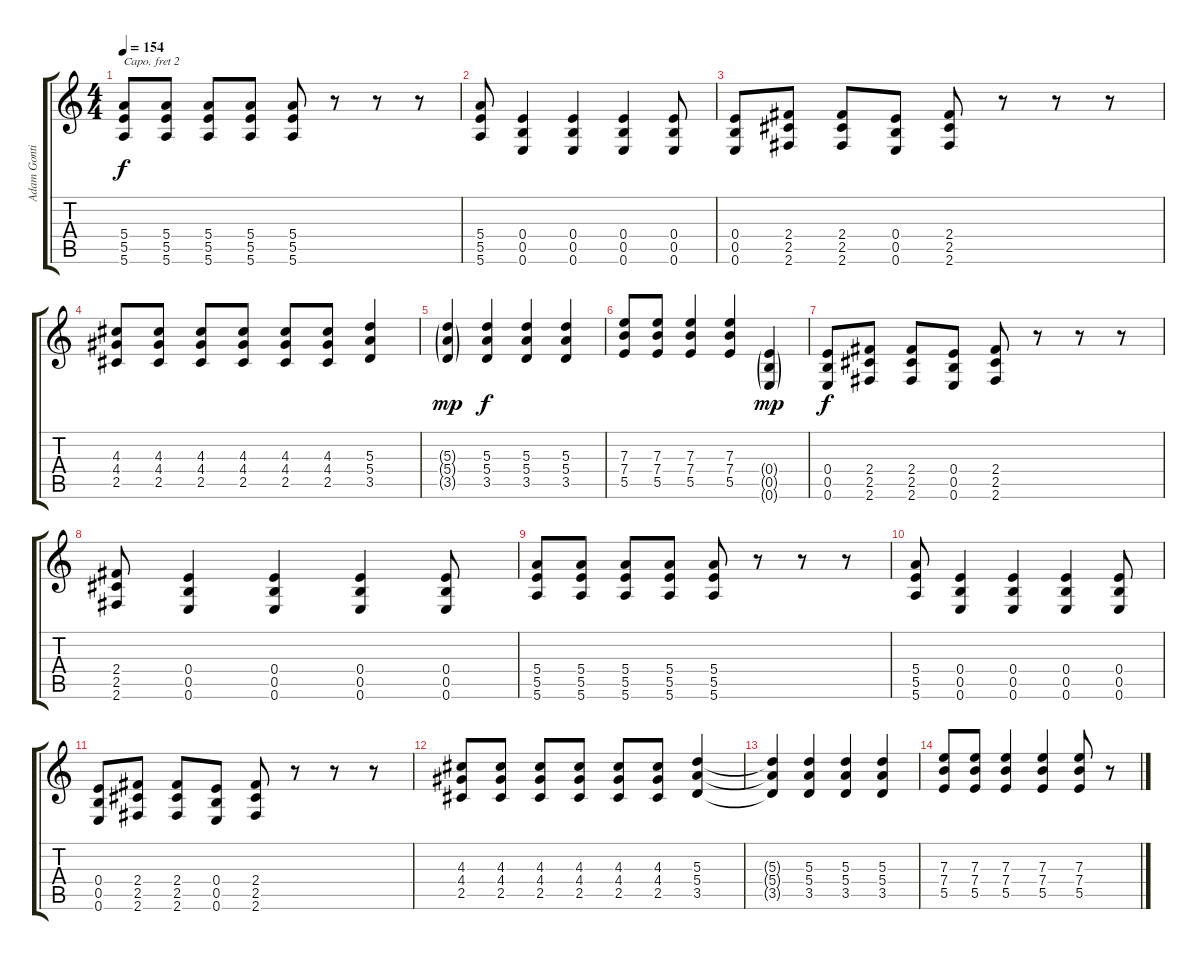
\track ("Adam Gontier" "Adam Gonti") {instrument acousticguitarsteel}
\staff {score tabs}
\capo 2
\tuning (E4 B3 G3 D3 A2 D2) {hide}
\ts (4 4)
\tempo 154
\clef g2
\ks c
(5.4 5.5 5.6).8{dy f} (5.4 5.5 5.6).8 (5.4 5.5 5.6).8 (5.4 5.5 5.6).8 (5.4 5.5 5.6).8 r.8 r.8 r.8 |
(5.4 5.5 5.6).8 (0.4 0.5 0.6).4 (0.4 0.5 0.6).4 (0.4 0.5 0.6).4 (0.4 0.5 0.6).8 |
(0.4 0.5 0.6).8 (2.4 2.5 2.6).8 (2.4 2.5 2.6).8 (0.4 0.5 0.6).8 (2.4 2.5 2.6).8 r.8 r.8 r.8 |
(4.3 4.4 2.5).8 (4.3 4.4 2.5).8 (4.3 4.4 2.5).8 (4.3 4.4 2.5).8 (4.3 4.4 2.5).8 (4.3 4.4 2.5).8 (5.3 5.4 3.5).4 |
(5.3{g} 5.4{g} 3.5{g}).4{dy mp} (5.3 5.4 3.5).4{dy f} (5.3 5.4 3.5).4 (5.3 5.4 3.5).4 |
(7.3 7.4 5.5).8 (7.3 7.4 5.5).8 (7.3 7.4 5.5).4 (7.3 7.4 5.5).4 (0.4{g} 0.5{g} 0.6{g}).4{dy mp} |
(0.4 0.5 0.6).8{dy f} (2.4 2.5 2.6).8 (2.4 2.5 2.6).8 (0.4 0.5 0.6).8 (2.4 2.5 2.6).8 r.8 r.8 r.8 |
(2.4 2.5 2.6).8 (0.4 0.5 0.6).4 (0.4 0.5 0.6).4 (0.4 0.5 0.6).4 (0.4 0.5 0.6).8 |
(5.4 5.5 5.6).8 (5.4 5.5 5.6).8 (5.4 5.5 5.6).8 (5.4 5.5 5.6).8 (5.4 5.5 5.6).8 r.8 r.8 r.8 |
(5.4 5.5 5.6).8 (0.4 0.5 0.6).4 (0.4 0.5 0.6).4 (0.4 0.5 0.6).4 (0.4 0.5 0.6).8 |
(0.4 0.5 0.6).8 (2.4 2.5 2.6).8 (2.4 2.5 2.6).8 (0.4 0.5 0.6).8 (2.4 2.5 2.6).8 r.8 r.8 r.8 |
(4.3 4.4 2.5).8 (4.3 4.4 2.5).8 (4.3 4.4 2.5).8 (4.3 4.4 2.5).8 (4.3 4.4 2.5).8 (4.3 4.4 2.5).8 (5.3 5.4 3.5).4 |
(5.3{t} 5.4{t} 3.5{t}).4 (5.3 5.4 3.5).4 (5.3 5.4 3.5).4 (5.3 5.4 3.5).4 |
(7.3 7.4 5.5).8 (7.3 7.4 5.5).8 (7.3 7.4 5.5).4 (7.3 7.4 5.5).4 (7.3 7.4 5.5).8 r.8
